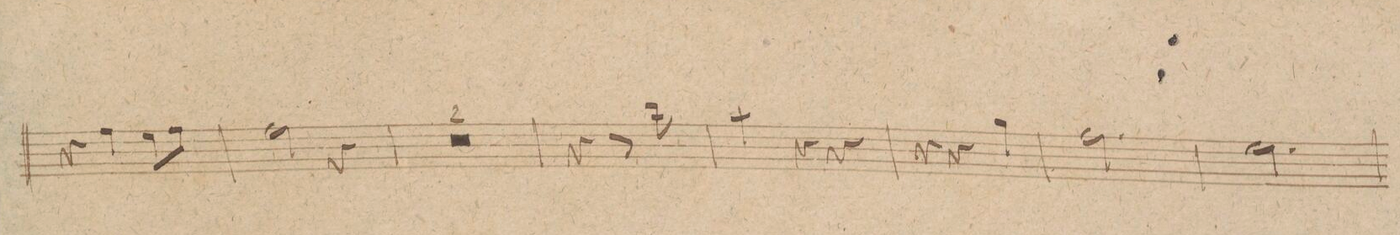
**kern	**dynam
*I"Oboi 1mo	*
*clefG2	*
*k[f#c#]	*
*M3/4	*
4r	.
4ff#\	.
8ee\L	.
8ff#\J	.
=60	=60
2ff#\	.
4r	.
=61	=61
1.r	.
=62	=62
=63	=63
4r	.
4ryy	.
8r	.
8bb\	p
=64	=64
4aa\	.
4r	.
4r	.
=65	=65
4r	.
4r	.
4gg\	.
=66	=66
2.ff#\	fp
=67	=67
2.ee\	.
=68	=68
2dd\	.
4r	.
=69	=69
*-	*-
